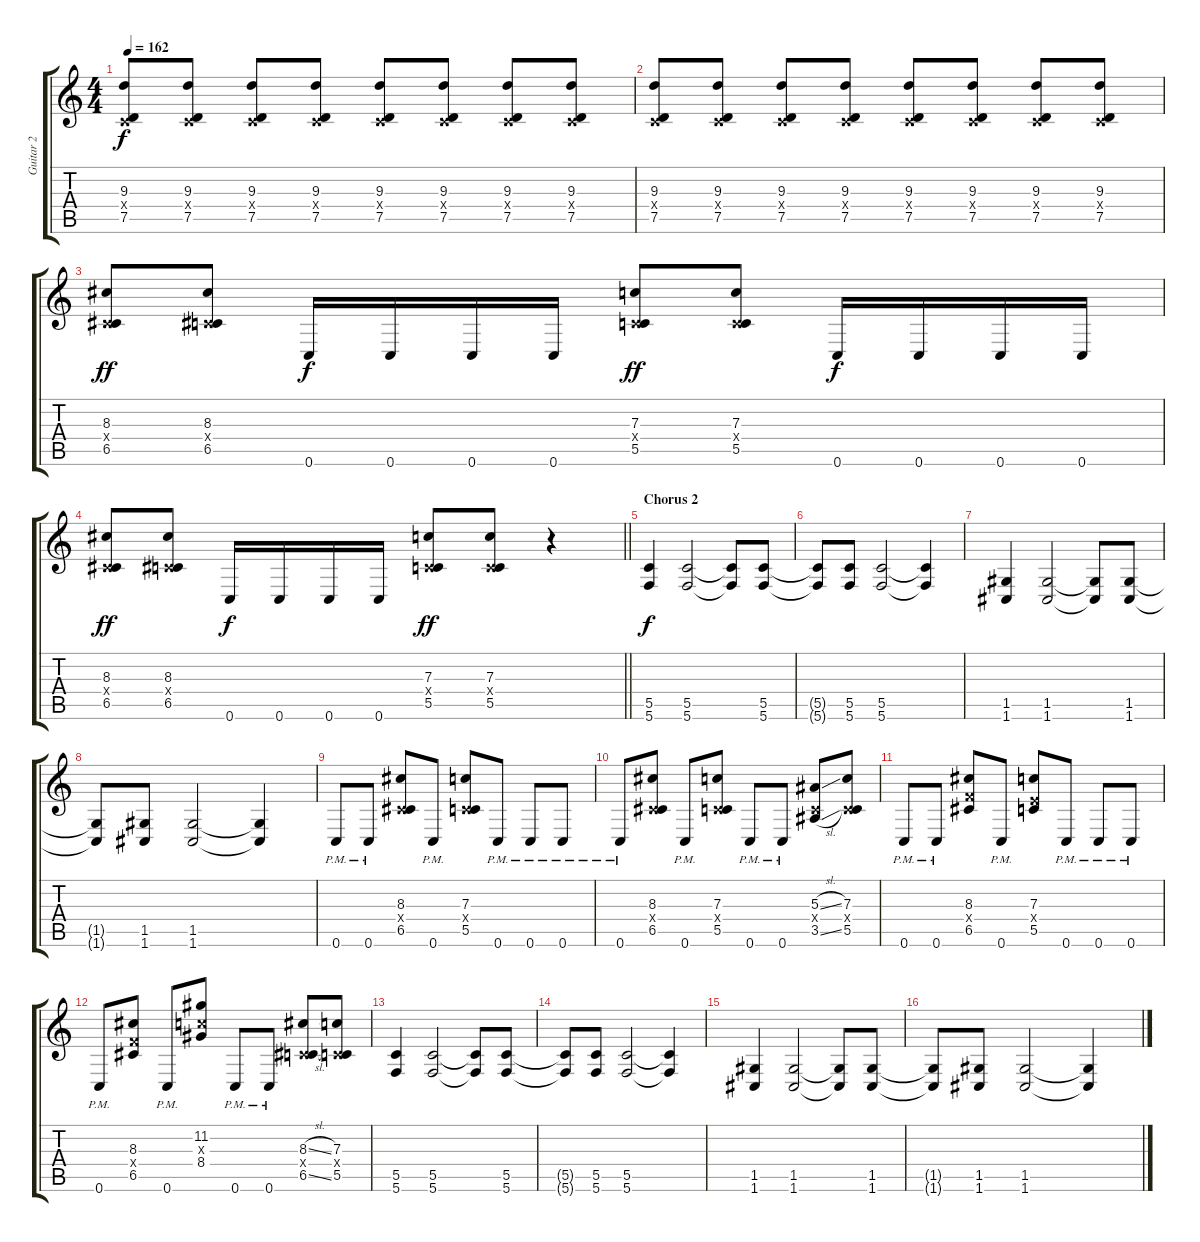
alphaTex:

\track ("Guitar 2" "Guitar 2") {instrument distortionguitar}
\staff {score tabs}
\tuning (D4 A3 F3 C3 G2 C2) {hide}
\ts (4 4)
\tempo 162
\clef g2
\ks c
(9.3 0.4{x} 7.5).8{dy f} (9.3 0.4{x} 7.5).8 (9.3 0.4{x} 7.5).8 (9.3 0.4{x} 7.5).8 (9.3 0.4{x} 7.5).8 (9.3 0.4{x} 7.5).8 (9.3 0.4{x} 7.5).8 (9.3 0.4{x} 7.5).8 |
(9.3 0.4{x} 7.5).8 (9.3 0.4{x} 7.5).8 (9.3 0.4{x} 7.5).8 (9.3 0.4{x} 7.5).8 (9.3 0.4{x} 7.5).8 (9.3 0.4{x} 7.5).8 (9.3 0.4{x} 7.5).8 (9.3 0.4{x} 7.5).8 |
(8.3 0.4{x} 6.5).8{dy ff} (8.3 0.4{x} 6.5).8 0.6.16{dy f} 0.6.16 0.6.16 0.6.16 (7.3 0.4{x} 5.5).8{dy ff} (7.3 0.4{x} 5.5).8 0.6.16{dy f} 0.6.16 0.6.16 0.6.16 |
\barLineRight lightlight
(8.3 0.4{x} 6.5).8{dy ff} (8.3 0.4{x} 6.5).8 0.6.16{dy f} 0.6.16 0.6.16 0.6.16 (7.3 0.4{x} 5.5).8{dy ff} (7.3 0.4{x} 5.5).8 r.4 |
\section ("" "Chorus 2")
(5.5 5.6).4{dy f} (5.5 5.6).2 (5.5{t} 5.6{t}).8 (5.5 5.6).8 |
(5.5{t} 5.6{t}).8 (5.5 5.6).8 (5.5 5.6).2 (5.5{t} 5.6{t}).4 |
(1.5 1.6).4 (1.5 1.6).2 (1.5{t} 1.6{t}).8 (1.5 1.6).8 |
(1.5{t} 1.6{t}).8 (1.5 1.6).8 (1.5 1.6).2 (1.5{t} 1.6{t}).4 |
0.6{pm}.8 0.6{pm}.8 (8.3 0.4{x} 6.5).8 0.6{pm}.8 (7.3 0.4{x} 5.5).8 0.6{pm}.8 0.6{pm}.8 0.6{pm}.8 |
0.6{pm}.8 (8.3 0.4{x} 6.5).8 0.6{pm}.8 (7.3 0.4{x} 5.5).8 0.6{pm}.8 0.6{pm}.8 (5.3{sl} 0.4{x} 3.5{sl}).8 (7.3 0.4{x} 5.5).8 |
0.6{pm}.8 0.6{pm}.8 (8.3 5.4{x} 6.5).8 0.6{pm}.8 (7.3 4.4{x} 5.5).8 0.6{pm}.8 0.6{pm}.8 0.6{pm}.8 |
0.6{pm}.8 (8.3 5.4{x} 6.5).8 0.6{pm}.8 (11.2 7.3{x} 8.4).8 0.6{pm}.8 0.6{pm}.8 (8.3{sl} 0.4{x} 6.5{sl}).8 (7.3 0.4{x} 5.5).8 |
(5.5 5.6).4 (5.5 5.6).2 (5.5{t} 5.6{t}).8 (5.5 5.6).8 |
(5.5{t} 5.6{t}).8 (5.5 5.6).8 (5.5 5.6).2 (5.5{t} 5.6{t}).4 |
(1.5 1.6).4 (1.5 1.6).2 (1.5{t} 1.6{t}).8 (1.5 1.6).8 |
(1.5{t} 1.6{t}).8 (1.5 1.6).8 (1.5 1.6).2 (1.5{t} 1.6{t}).4
